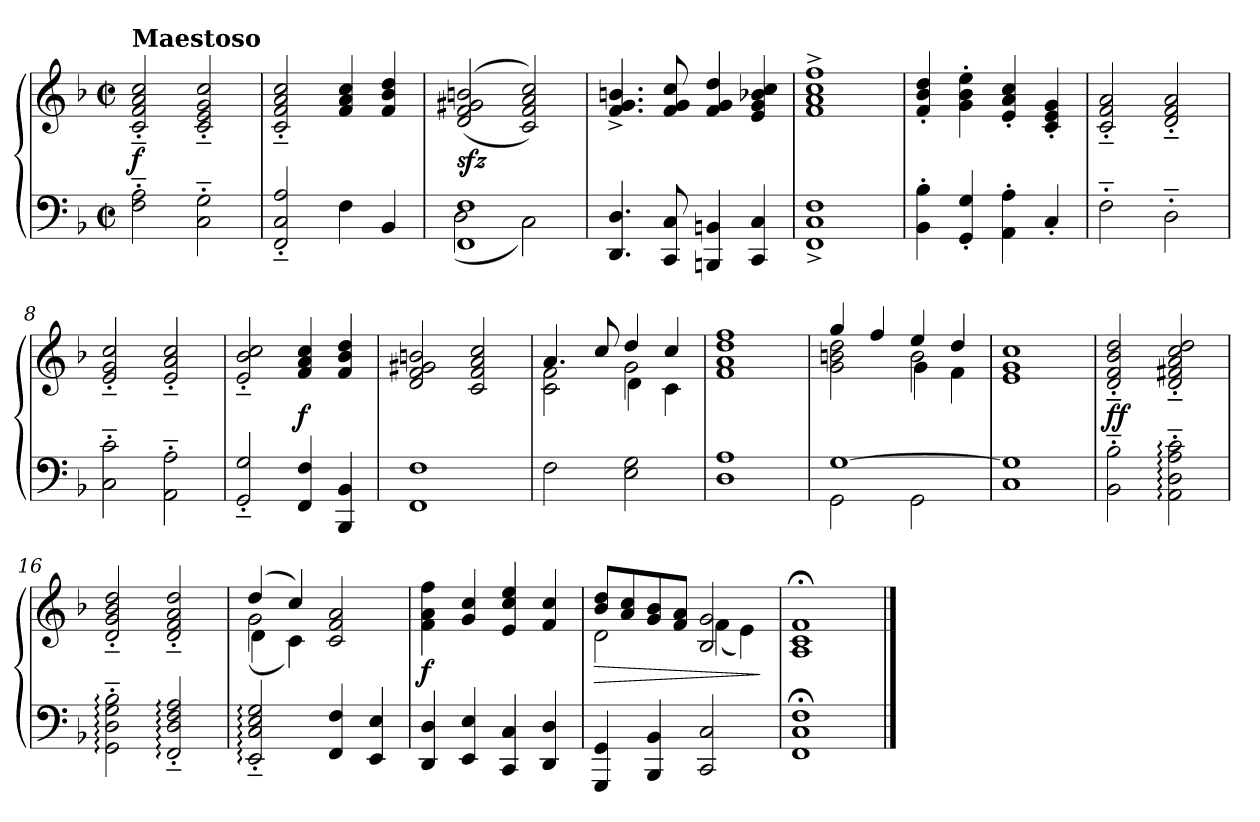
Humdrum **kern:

**kern	**kern	**dynam
*part1	*part1	*part1
*staff2	*staff1	*staff1/2
*clefF4	*clefG2	*
*k[b-]	*k[b-]	*
*F:	*F:	*
*M2/2	*M2/2	*
*met(c|)	*met(c|)	*
=1	=1	=1
!	!LO:TX:a:B:t=Maestoso	!
2F'~ 2A'~	2c'~ 2f'~ 2a'~ 2cc'~	f
2C'~ 2G'~	2c'~ 2e'~ 2g'~ 2cc'~	.
=2	=2	=2
2FF'~ 2C'~ 2A'~	2c'~ 2f'~ 2a'~ 2cc'~	.
4F	4f 4a 4cc	.
4BB-	4f 4b- 4dd	.
=3	=3	=3
*^	*	*
1FF 1F	(2D	(<(>2d 2f 2g#X 2bn	sfz
.	2C)	2c 2f 2a 2cc))	.
*v	*v	*	*
=4	=4	=4
4.DD 4.D	4.f^ 4.g^ 4.bn^	.
8CC 8C	8f 8g 8cc	.
4BBBn 4BBn	4f 4g 4dd	.
4CC 4C	4e 4g 4b-X 4cc	.
=5	=5	=5
1FF^ 1C^ 1F^	1f^ 1a^ 1cc^ 1ff^	.
=6	=6	=6
4BB-' 4B-'	4f' 4b-' 4dd'	.
4GG' 4G'	4g' 4b-' 4ee'	.
4AA' 4A'	4e' 4a' 4cc'	.
4C'	4c' 4e' 4g'	.
=7	=7	=7
2F'~	2c'~ 2f'~ 2a'~	.
2D'~	2d'~ 2f'~ 2a'~	.
=8	=8	=8
2C'~ 2c'~	2e'~ 2g'~ 2cc'~	.
2AA'~ 2A'~	2e'~ 2a'~ 2cc'~	.
=9	=9	=9
2GG'~ 2G'~	2e'~ 2b-'~ 2cc'~	.
4FF 4F	4f 4a 4cc	f
4BBB- 4BB-	4f 4b- 4dd	.
=10	=10	=10
1FF 1F	2d 2f 2g#X 2bn	.
.	2c 2f 2a 2cc	.
=11	=11	=11
*	*^	*
*	*	*^	*
2F	4.a	2c 2f	2ryy	.
.	8cc	.	.	.
2E 2G	4dd	2g	4d\	.
.	4cc	.	4c\	.
*	*v	*v	*v	*
=12	=12	=12
1D 1A	1f 1a 1dd 1ff	.
=13	=13	=13
*^	*^	*
*	*	*	*^	*
[1G	2GG	4gg	2g 2bn 2dd	2ryy	.
.	.	4ff	.	.	.
.	2GG	4ee	2b	4g\	.
.	.	4dd	.	4f\	.
*v	*v	*	*	*	*
*	*v	*v	*v	*
=14	=14	=14
1C 1G]	1e 1g 1cc	.
=15	=15	=15
2BB-'~ 2B-'~	2d'~ 2f'~ 2b-'~ 2dd'~	ff
2AA:'~ 2D:'~ 2A:'~ 2c:'~	2d'~ 2f#X'~ 2a'~ 2cc'~ 2dd'~	.
=16	=16	=16
2GG:'~ 2D:'~ 2G:'~ 2B-:'~	2d'~ 2g'~ 2b-'~ 2dd'~	.
2FF:'~ 2D:'~ 2F:'~ 2A:'~	2d'~ 2f'~ 2a'~ 2dd'~	.
=17	=17	=17
*	*^	*
*	*	*^	*
2EE:'~ 2C:'~ 2E:'~ 2G:'~	(4dd	(2g	4d\	.
.	4cc)	.	4c\)	.
4FF 4F	2c 2f 2a	2ryy	2ryy	.
4EE 4E	.	.	.	.
*	*v	*v	*v	*
=18	=18	=18
4DD 4D	4f 4a 4ff	f
4EE 4E	4g 4cc	.
4CC 4C	4e 4cc 4ee	.
4DD 4D	4f 4cc	.
=19	=19	=19
*	*^	*
4GGG 4GG	8b- 8ddL	2d	>
.	8a 8cc	.	.
4BBB- 4BB-	8g 8b-	.	.
.	8f 8aJ	.	.
2CC 2C	2B- 2g	(4f	.
.	.	4e)	.
*	*v	*v	*
.	.	]
=20	=20	=20
1FF;< 1C;< 1F;<	1A;< 1c;< 1f;<	.
==	==	==
*-	*-	*-
